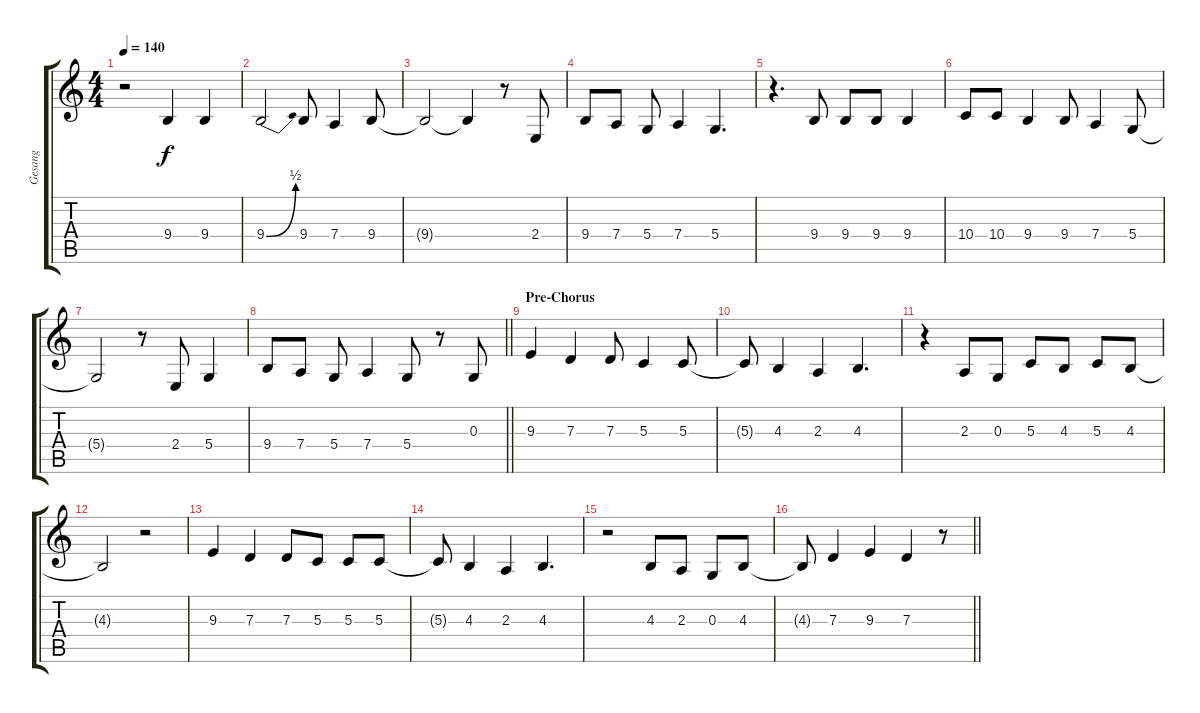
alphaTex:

\track ("Gesang" "Gesang") {instrument lead2sawtooth}
\staff {score tabs}
\tuning (E4 B3 G3 D3 A2 E2) {hide}
\ts (4 4)
\tempo 140
\clef g2
\ks c
r.2{dy f} 9.4.4 9.4.4 |
9.4{be (bend 0 0 60 2)}.2 9.4.8 7.4.4 9.4.8 |
9.4{t}.2 9.4{t}.4 r.8 2.4.8 |
9.4.8 7.4.8 5.4.8 7.4.4 5.4.4{d} |
r.4{d} 9.4.8 9.4.8 9.4.8 9.4.4 |
10.4.8 10.4.8 9.4.4 9.4.8 7.4.4 5.4.8 |
5.4{t}.2 r.8 2.4.8 5.4.4 |
\barLineRight lightlight
9.4.8 7.4.8 5.4.8 7.4.4 5.4.8 r.8 0.3.8 |
\section ("" "Pre-Chorus")
9.3.4 7.3.4 7.3.8 5.3.4 5.3.8 |
5.3{t}.8 4.3.4 2.3.4 4.3.4{d} |
r.4 2.3.8 0.3.8 5.3.8 4.3.8 5.3.8 4.3.8 |
4.3{t}.2 r.2 |
9.3.4 7.3.4 7.3.8 5.3.8 5.3.8 5.3.8 |
5.3{t}.8 4.3.4 2.3.4 4.3.4{d} |
r.2 4.3.8 2.3.8 0.3.8 4.3.8 |
\barLineRight lightlight
4.3{t}.8 7.3.4 9.3.4 7.3.4 r.8
